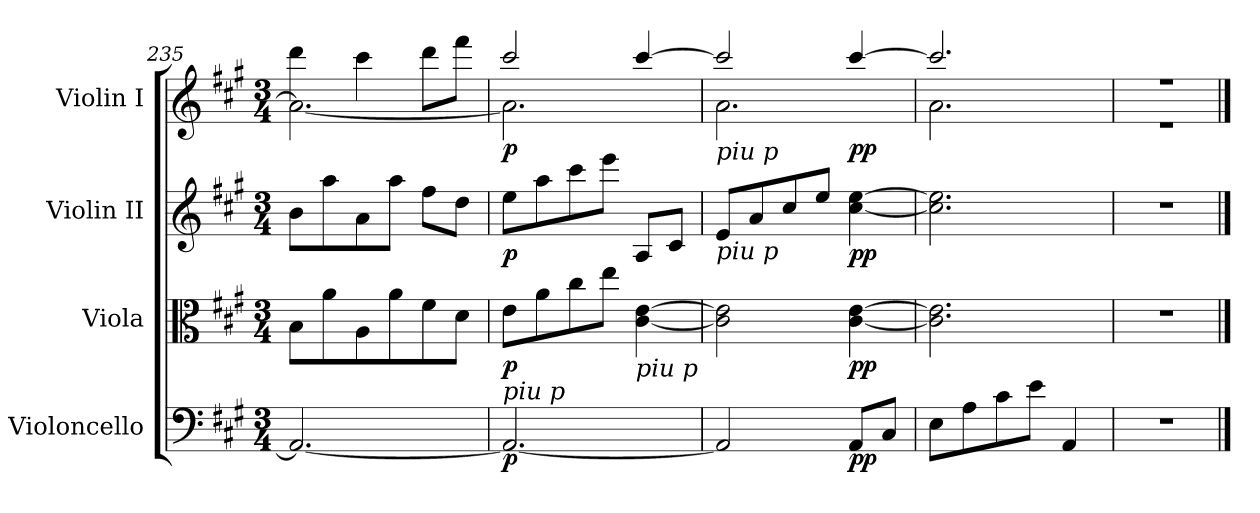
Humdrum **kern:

**kern	**dynam	**kern	**dynam	**kern	**dynam	**kern	**dynam
*part4	*part4	*part3	*part3	*part2	*part2	*part1	*part1
*staff4	*staff4	*staff3	*staff3	*staff2	*staff2	*staff1	*staff1
*I"Violoncello	*	*I"Viola	*	*I"Violin II	*	*I"Violin I	*
*I'Vc.	*	*I'Vla.	*	*I'Vln. II	*	*I'Vln. I	*
*clefF4	*	*clefC3	*	*clefG2	*	*clefG2	*
*k[f#c#g#]	*	*k[f#c#g#]	*	*k[f#c#g#]	*	*k[f#c#g#]	*
*M3/4	*	*M3/4	*	*M3/4	*	*M3/4	*
=235	=235	=235	=235	=235	=235	=235	=235
*	*	*	*	*	*	*^	*
2.AA/_	.	8B\L	.	8b\L	.	4ddd\	2.a\_	.
.	.	8a\	.	8aa\	.	.	.	.
.	.	8A\	.	8a\	.	4ccc#\	.	.
.	.	8a\	.	8aa\J	.	.	.	.
.	.	8f#\	.	8ff#\L	.	8ddd\L	.	.
.	.	8d\J	.	8dd\J	.	8fff#\J	.	.
=236	=236	=236	=236	=236	=236	=236	=236	=236
!LO:TX:a:i:t=piu p	!	!	!	!	!	!	!	!
!	!LO:DY:b	!	!LO:DY:b	!	!LO:DY:b	!	!	!LO:DY:b
2.AA/_	p	8e\L	p	8ee\L	p	2ccc#/	2.a\]	p
.	.	8a\	.	8aa\	.	.	.	.
.	.	8cc#\	.	8ccc#\	.	.	.	.
.	.	8ee\J	.	8eee\J	.	.	.	.
!	!	!LO:TX:b:i:t=piu p	!	!	!	!	!	!
.	.	[4c#\ [4e\	.	8A/L	.	[4ccc#/	.	.
.	.	.	.	8c#/J	.	.	.	.
=237	=237	=237	=237	=237	=237	=237	=237	=237
!	!	!	!	!	!	!LO:TX:b:i:t=piu p	!	!
!	!	!	!	!LO:TX:b:i:t=piu p	!	!	!	!
2AA/]	.	2c#\] 2e\]	.	8e/L	.	2ccc#/]	2.a\	.
.	.	.	.	8a/	.	.	.	.
.	.	.	.	8cc#/	.	.	.	.
.	.	.	.	8ee/J	.	.	.	.
!	!LO:DY:b	!	!LO:DY:b	!	!LO:DY:b	!	!	!LO:DY:b
8AA/L	pp	[4c#\ [4e\	pp	[4cc#\ [4ee\	pp	[4ccc#/	.	pp
8C#/J	.	.	.	.	.	.	.	.
=238	=238	=238	=238	=238	=238	=238	=238	=238
8E\L	.	2.c#\] 2.e\]	.	2.cc#\] 2.ee\]	.	2.ccc#/]	2.a\	.
8A\	.	.	.	.	.	.	.	.
8c#\	.	.	.	.	.	.	.	.
8e\J	.	.	.	.	.	.	.	.
4AA/	.	.	.	.	.	.	.	.
=239	=239	=239	=239	=239	=239	=239	=239	=239
2.r	.	2.r	.	2.r	.	2.r	2.r	.
*	*	*	*	*	*	*v	*v	*
==	==	==	==	==	==	==	==
*-	*-	*-	*-	*-	*-	*-	*-
